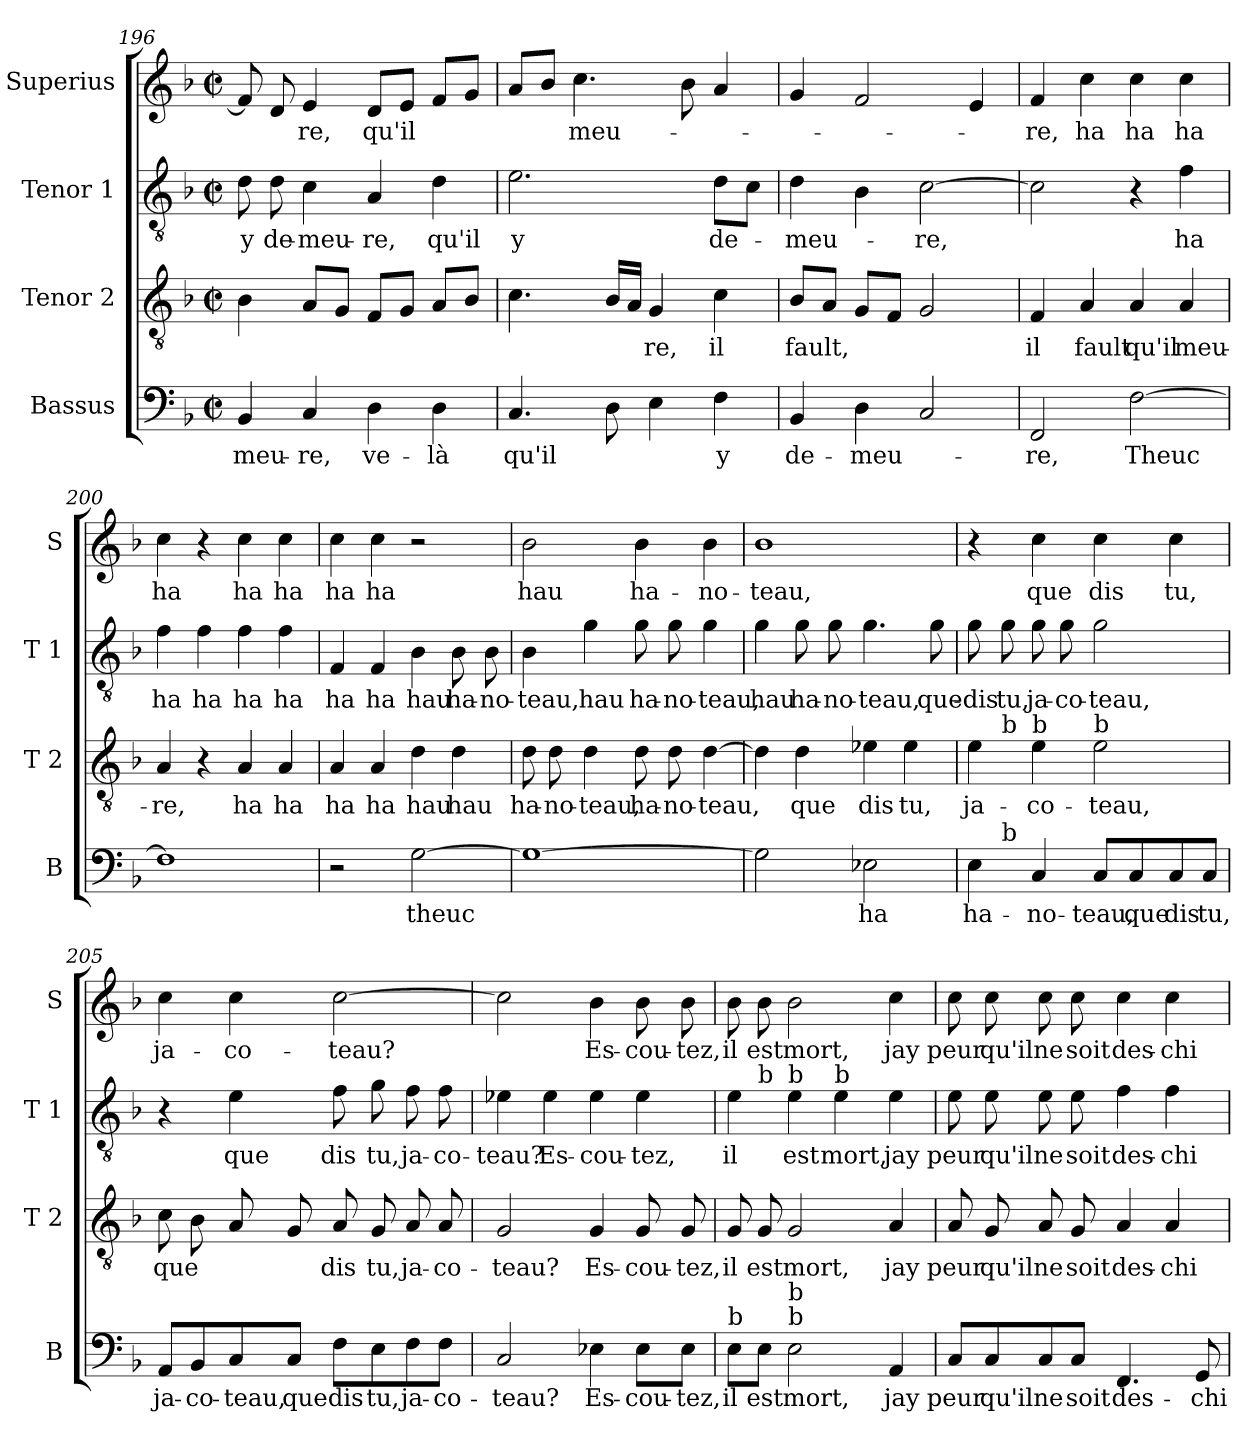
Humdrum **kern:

**kern	**text	**kern	**text	**kern	**text	**kern	**text
*part4	*part4	*part3	*part3	*part2	*part2	*part1	*part1
*staff4	*staff4	*staff3	*staff3	*staff2	*staff2	*staff1	*staff1
*I"Bassus	*	*I"Tenor 2	*	*I"Tenor 1	*	*I"Superius	*
*I'B	*	*I'T 2	*	*I'T 1	*	*I'S	*
*clefF4	*	*clefGv2	*	*clefGv2	*	*clefG2	*
*k[b-]	*	*k[b-]	*	*k[b-]	*	*k[b-]	*
*F:	*	*F:	*	*F:	*	*F:	*
*M2/2	*	*M2/2	*	*M2/2	*	*M2/2	*
*met(c|)	*	*met(c|)	*	*met(c|)	*	*met(c|)	*
=196	=196	=196	=196	=196	=196	=196	=196
!	!LO:LY:b	!	!	!	!LO:LY:b	!	!
4BB-/	-meu-	4B-\	.	8d\	y	8f/]	.
!	!	!	!	!	!LO:LY:b	!	!
.	.	.	.	8d\	de-	8d/	.
!	!LO:LY:b	!	!	!	!LO:LY:b	!	!LO:LY:b
4C/	-re,	8A/L	.	4c\	-meu-	4e/	-re,
.	.	8G/J	.	.	.	.	.
!	!LO:LY:b	!	!	!	!LO:LY:b	!	!LO:LY:b
4D\	ve-	8F/L	.	4A/	-re,	8d/L	qu'il
.	.	8G/J	.	.	.	8e/J	.
!	!LO:LY:b	!	!	!	!LO:LY:b	!	!
4D\	-là	8A/L	.	4d\	qu'il	8f/L	.
.	.	8B-/J	.	.	.	8g/J	.
=197	=197	=197	=197	=197	=197	=197	=197
!	!LO:LY:b	!	!	!	!LO:LY:b	!	!
4.C/	qu'il	4.c\	.	2.e\	y	8a/L	.
.	.	.	.	.	.	8b-/J	.
!	!	!	!	!	!	!	!LO:LY:b
.	.	.	.	.	.	4.cc\	meu-
8D\	.	16B-/LL	.	.	.	.	.
.	.	16A/JJ	.	.	.	.	.
!	!	!	!LO:LY:b	!	!	!	!
4E\	.	4G/	-re,	.	.	.	.
.	.	.	.	.	.	8b-\	.
!	!LO:LY:b	!	!LO:LY:b	!	!LO:LY:b	!	!
4F\	y	4c\	il	8d\L	de-	4a/	.
.	.	.	.	8c\J	.	.	.
=198	=198	=198	=198	=198	=198	=198	=198
!	!LO:LY:b	!	!LO:LY:b	!	!LO:LY:b	!	!
4BB-/	de-	8B-/L	fault,	4d\	-meu-	4g/	.
.	.	8A/J	.	.	.	.	.
!	!LO:LY:b	!	!	!	!	!	!
4D\	-meu-	8G/L	.	4B-\	.	2f/	.
.	.	8F/J	.	.	.	.	.
!	!	!	!	!	!LO:LY:b	!	!
2C/	.	2G/	.	[2c\	-re,	.	.
.	.	.	.	.	.	4e/	.
!!LO:LB:g=z
=199	=199	=199	=199	=199	=199	=199	=199
!	!LO:LY:b	!	!LO:LY:b	!	!	!	!LO:LY:b
2FF/	-re,	4F/	il	2c\]	.	4f/	-re,
!	!	!	!LO:LY:b	!	!	!	!LO:LY:b
.	.	4A/	fault	.	.	4cc\	ha
!	!LO:LY:b	!	!LO:LY:b	!	!	!	!LO:LY:b
[2F\	Theuc	4A/	qu'il	4r	.	4cc\	ha
!	!	!	!LO:LY:b	!	!LO:LY:b	!	!LO:LY:b
.	.	4A/	meu-	4f\	ha	4cc\	ha
=200	=200	=200	=200	=200	=200	=200	=200
!	!	!	!LO:LY:b	!	!LO:LY:b	!	!LO:LY:b
1F]	.	4A/	-re,	4f\	ha	4cc\	ha
!	!	!	!	!	!LO:LY:b	!	!
.	.	4r	.	4f\	ha	4r	.
!	!	!	!LO:LY:b	!	!LO:LY:b	!	!LO:LY:b
.	.	4A/	ha	4f\	ha	4cc\	ha
!	!	!	!LO:LY:b	!	!LO:LY:b	!	!LO:LY:b
.	.	4A/	ha	4f\	ha	4cc\	ha
=201	=201	=201	=201	=201	=201	=201	=201
!	!	!	!LO:LY:b	!	!LO:LY:b	!	!LO:LY:b
2r	.	4A/	ha	4F/	ha	4cc\	ha
!	!	!	!LO:LY:b	!	!LO:LY:b	!	!LO:LY:b
.	.	4A/	ha	4F/	ha	4cc\	ha
!	!LO:LY:b	!	!LO:LY:b	!	!LO:LY:b	!	!
[2G\	theuc	4d\	hau	4B-\	hau	2r	.
!	!	!	!LO:LY:b	!	!LO:LY:b	!	!
.	.	4d\	hau	8B-\	ha-	.	.
!	!	!	!	!	!LO:LY:b	!	!
.	.	.	.	8B-\	-no-	.	.
=202	=202	=202	=202	=202	=202	=202	=202
!	!	!	!LO:LY:b	!	!LO:LY:b	!	!LO:LY:b
1G_	.	8d\	ha-	4B-\	-teau,	2b-\	hau
!	!	!	!LO:LY:b	!	!	!	!
.	.	8d\	-no-	.	.	.	.
!	!	!	!LO:LY:b	!	!LO:LY:b	!	!
.	.	4d\	-teau,	4g\	hau	.	.
!	!	!	!LO:LY:b	!	!LO:LY:b	!	!LO:LY:b
.	.	8d\	ha-	8g\	ha-	4b-\	ha-
!	!	!	!LO:LY:b	!	!LO:LY:b	!	!
.	.	8d\	-no-	8g\	-no-	.	.
!	!	!	!LO:LY:b	!	!LO:LY:b	!	!LO:LY:b
.	.	[4d\	-teau,	4g\	-teau,	4b-\	-no-
!!LO:PB:g=z
=203	=203	=203	=203	=203	=203	=203	=203
!	!	!	!	!	!LO:LY:b	!	!LO:LY:b
2G\]	.	4d\]	.	4g\	hau	1b-	-teau,
!	!	!	!LO:LY:b	!	!LO:LY:b	!	!
.	.	4d\	que	8g\	ha-	.	.
!	!	!	!	!	!LO:LY:b	!	!
.	.	.	.	8g\	-no-	.	.
!	!LO:LY:b	!	!LO:LY:b	!	!LO:LY:b	!	!
2E-X\	ha	4e-X\	dis	4.g\	-teau,	.	.
!	!	!	!LO:LY:b	!	!	!	!
.	.	4e-\	tu,	.	.	.	.
!	!	!	!	!	!LO:LY:b	!	!
.	.	.	.	8g\	que-	.	.
=204	=204	=204	=204	=204	=204	=204	=204
!LO:TX:b:t=-natural	!	!	!	!	!	!	!
!	!LO:LY:b	!	!LO:LY:b	!	!LO:LY:b	!	!
*^	*	*^	*	*	*	*	*
4E\	8ryy	ha-	4e\	8ryy	ja-	8g\	-dis	4r	.
!	!	!	!	!LO:TX:a:t=b	!	!	!	!	!
!	!LO:TX:a:t=b	!	!	!	!	!	!	!	!
!	!	!	!	!	!	!	!LO:LY:b	!	!
.	2..ryy	.	.	2..ryy	.	8g\	tu,	.	.
!	!	!	!LO:TX:a:t=b	!	!	!	!	!	!
!	!	!LO:LY:b	!	!	!LO:LY:b	!	!LO:LY:b	!	!LO:LY:b
4C/	.	-no-	4e\	.	-co-	8g\	ja-	4cc\	que
!	!	!	!	!	!	!	!LO:LY:b	!	!
.	.	.	.	.	.	8g\	-co-	.	.
!	!	!	!LO:TX:a:t=b	!	!	!	!	!	!
!	!	!LO:LY:b	!	!	!LO:LY:b	!	!LO:LY:b	!	!LO:LY:b
8C/L	.	-teau,	2e\	.	-teau,	2g\	-teau,	4cc\	dis
!	!	!LO:LY:b	!	!	!	!	!	!	!
8C/	.	que	.	.	.	.	.	.	.
!	!	!LO:LY:b	!	!	!	!	!	!	!LO:LY:b
8C/	.	dis	.	.	.	.	.	4cc\	tu,
!	!	!LO:LY:b	!	!	!	!	!	!	!
8C/J	.	tu,	.	.	.	.	.	.	.
=205	=205	=205	=205	=205	=205	=205	=205	=205	=205
!	!	!LO:LY:b	!	!	!LO:LY:b	!	!	!	!LO:LY:b
*v	*v	*	*	*	*	*	*	*	*
*	*	*v	*v	*	*	*	*	*
8AA/L	ja-	8c\	que	4r	.	4cc\	ja-
!	!LO:LY:b	!	!	!	!	!	!
8BB-/	-co-	8B-\	.	.	.	.	.
!	!LO:LY:b	!	!	!	!LO:LY:b	!	!LO:LY:b
8C/	-teau,	8A/	.	4e\	que	4cc\	-co-
!	!LO:LY:b	!	!	!	!	!	!
8C/J	que	8G/	.	.	.	.	.
!	!LO:LY:b	!	!LO:LY:b	!	!LO:LY:b	!	!LO:LY:b
8F\L	dis	8A/	dis	8f\	dis	[2cc\	-teau?
!	!LO:LY:b	!	!LO:LY:b	!	!LO:LY:b	!	!
8E\	tu,	8G/	tu,	8g\	tu,	.	.
!	!LO:LY:b	!	!LO:LY:b	!	!LO:LY:b	!	!
8F\	ja-	8A/	ja-	8f\	ja-	.	.
!	!LO:LY:b	!	!LO:LY:b	!	!LO:LY:b	!	!
8F\J	-co-	8A/	-co-	8f\	-co-	.	.
=206	=206	=206	=206	=206	=206	=206	=206
!	!LO:LY:b	!	!LO:LY:b	!	!LO:LY:b	!	!
2C/	-teau?	2G/	-teau?	4e-X\	-teau?	2cc\]	.
!	!	!	!	!	!LO:LY:b	!	!
.	.	.	.	4e-\	Es-	.	.
!	!LO:LY:b	!	!LO:LY:b	!	!LO:LY:b	!	!LO:LY:b
4E-X\	Es-	4G/	Es-	4e-\	-cou-	4b-\	Es-
!	!LO:LY:b	!	!LO:LY:b	!	!LO:LY:b	!	!LO:LY:b
8E-\L	-cou-	8G/	-cou-	4e-\	-tez,	8b-\	-cou-
!	!LO:LY:b	!	!LO:LY:b	!	!	!	!LO:LY:b
8E-\J	-tez,	8G/	-tez,	.	.	8b-\	-tez,
!!LO:LB:g=z
=207	=207	=207	=207	=207	=207	=207	=207
!LO:TX:a:t=b	!	!	!	!	!	!	!
!	!LO:LY:b	!	!LO:LY:b	!	!LO:LY:b	!	!LO:LY:b
*	*	*	*	*^	*	*	*
8E\L	il	8G/	il	4e\	8ryy	il	8b-\	il
!	!	!	!	!	!LO:TX:a:t=b	!	!	!
!	!LO:LY:b	!	!LO:LY:b	!	!	!	!	!LO:LY:b
8E\J	est	8G/	est	.	2..ryy	.	8b-\	est
!	!	!	!	!LO:TX:a:t=b	!	!	!	!
!LO:TX:a:t=b	!	!	!	!	!	!	!	!
!LO:TX:a:t=b	!	!	!	!	!	!	!	!
!	!LO:LY:b	!	!LO:LY:b	!	!	!LO:LY:b	!	!LO:LY:b
2E\	mort,	2G/	mort,	4e\	.	est	2b-\	mort,
!	!	!	!	!LO:TX:a:t=b	!	!	!	!
!	!	!	!	!	!	!LO:LY:b	!	!
.	.	.	.	4e\	.	mort,	.	.
!	!LO:LY:b	!	!LO:LY:b	!	!	!LO:LY:b	!	!LO:LY:b
4AA/	jay	4A/	jay	4e\	.	jay	4cc\	jay
=208	=208	=208	=208	=208	=208	=208	=208	=208
!	!LO:LY:b	!	!LO:LY:b	!	!	!LO:LY:b	!	!LO:LY:b
*	*	*	*	*v	*v	*	*	*
8C/L	peur	8A/	peur	8e\	peur	8cc\	peur
!	!LO:LY:b	!	!LO:LY:b	!	!LO:LY:b	!	!LO:LY:b
8C/	qu'il	8G/	qu'il	8e\	qu'il	8cc\	qu'il
!	!LO:LY:b	!	!LO:LY:b	!	!LO:LY:b	!	!LO:LY:b
8C/	ne	8A/	ne	8e\	ne	8cc\	ne
!	!LO:LY:b	!	!LO:LY:b	!	!LO:LY:b	!	!LO:LY:b
8C/J	soit	8G/	soit	8e\	soit	8cc\	soit
!	!LO:LY:b	!	!LO:LY:b	!	!LO:LY:b	!	!LO:LY:b
4.FF/	des-	4A/	des-	4f\	des-	4cc\	des-
!	!	!	!LO:LY:b	!	!LO:LY:b	!	!LO:LY:b
.	.	4A/	-chi-	4f\	-chi-	4cc\	-chi-
!	!LO:LY:b	!	!	!	!	!	!
8GG/	-chi-	.	.	.	.	.	.
=	=	=	=	=	=	=	=
*-	*-	*-	*-	*-	*-	*-	*-
